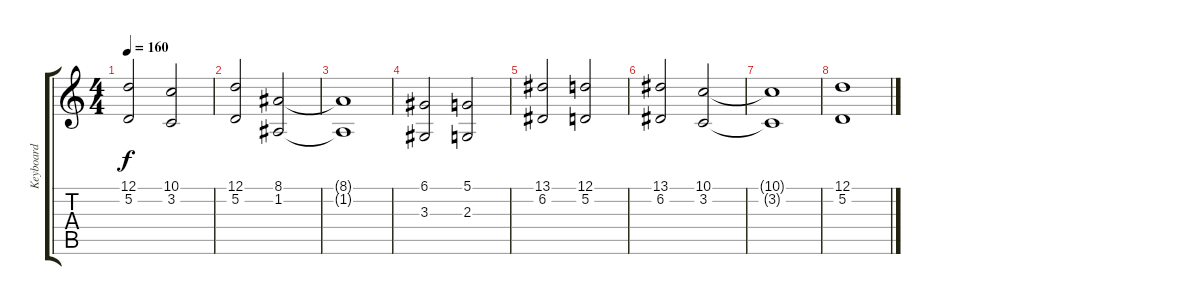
\track ("Keyboard" "Keyboard") {instrument stringensemble1}
\staff {score tabs}
\tuning (D4 A3 F3 C3 G2 D2) {hide}
\ts (4 4)
\tempo 160
\clef g2
\ks c
(12.1 5.2).2{dy f} (10.1 3.2).2 |
(12.1 5.2).2 (8.1 1.2).2 |
(8.1{t} 1.2{t}).1 |
(6.1 3.3).2 (5.1 2.3).2 |
(13.1 6.2).2 (12.1 5.2).2 |
(13.1 6.2).2 (10.1 3.2).2 |
(10.1{t} 3.2{t}).1 |
(12.1 5.2).1
